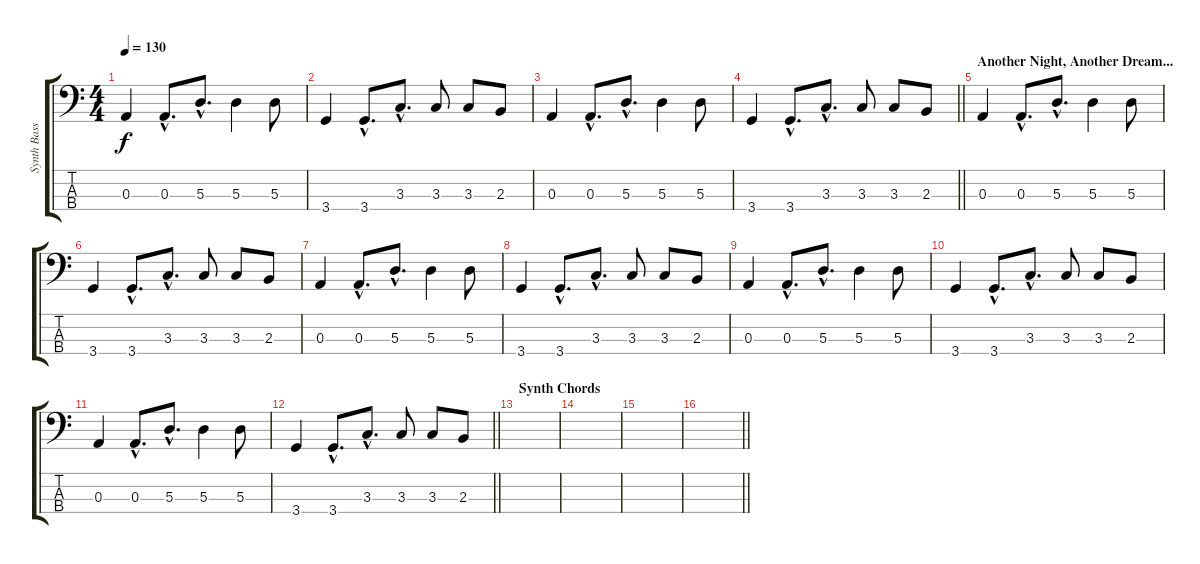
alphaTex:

\track ("Synth Bass" "Synth Bass") {instrument synthbass1}
\staff {score tabs}
\tuning (G2 D2 A1 E1) {hide}
\ts (4 4)
\tempo 130
\clef f4
\ks c
0.3.4{dy f} 0.3{hac}.8{d} 5.3{hac}.8{d} 5.3.4 5.3.8 |
3.4.4 3.4{hac}.8{d} 3.3{hac}.8{d} 3.3.8 3.3.8 2.3.8 |
0.3.4 0.3{hac}.8{d} 5.3{hac}.8{d} 5.3.4 5.3.8 |
\barLineRight lightlight
3.4.4 3.4{hac}.8{d} 3.3{hac}.8{d} 3.3.8 3.3.8 2.3.8 |
\section ("" "Another Night, Another Dream...")
0.3.4 0.3{hac}.8{d} 5.3{hac}.8{d} 5.3.4 5.3.8 |
3.4.4 3.4{hac}.8{d} 3.3{hac}.8{d} 3.3.8 3.3.8 2.3.8 |
0.3.4 0.3{hac}.8{d} 5.3{hac}.8{d} 5.3.4 5.3.8 |
3.4.4 3.4{hac}.8{d} 3.3{hac}.8{d} 3.3.8 3.3.8 2.3.8 |
0.3.4 0.3{hac}.8{d} 5.3{hac}.8{d} 5.3.4 5.3.8 |
3.4.4 3.4{hac}.8{d} 3.3{hac}.8{d} 3.3.8 3.3.8 2.3.8 |
0.3.4 0.3{hac}.8{d} 5.3{hac}.8{d} 5.3.4 5.3.8 |
\barLineRight lightlight
3.4.4 3.4{hac}.8{d} 3.3{hac}.8{d} 3.3.8 3.3.8 2.3.8 |
\section ("" "Synth Chords")
|
|
|
\barLineRight lightlight
